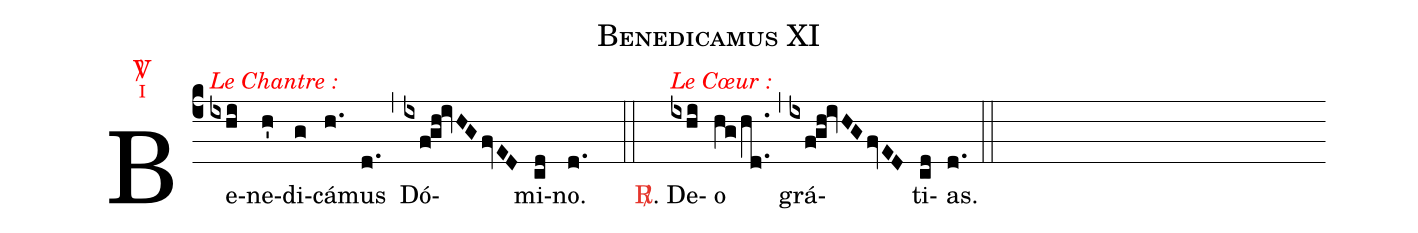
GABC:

name:Benedicamus XI;
office-part:Kyriale;
annotation: {\color{red} \Vbar};
annotation: {\color{red}\scriptsize I};
%%
(c4) Be<alt>{\textcolor{red}{Le Chantre :}}</alt>(ixhi)ne(h')di(g)cá(h.)mus(d.) (,) Dó(ixfgh!ivHGfvED)mi(cd)no.(d.) (::)
~~~~~<c><sp>R/</sp></c>. De<alt>{\textcolor{red}{Le Cœur :}}</alt>(ixhi)o(hg/hd..) (,) grá(ixfgh!ivHGfvED)ti(cd)as.(d.) (::) (Z)
